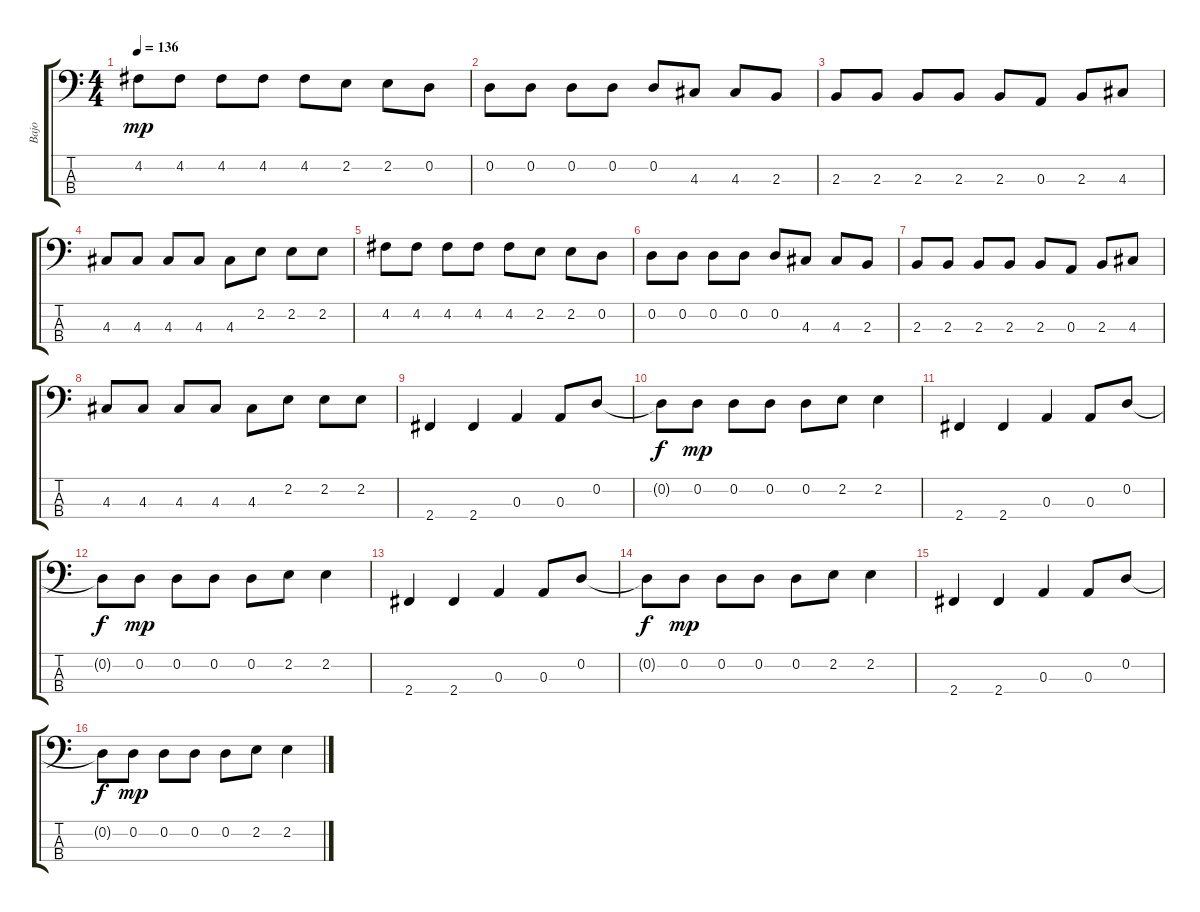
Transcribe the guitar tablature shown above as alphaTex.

\track ("Bajo" "Bajo") {instrument electricbasspick}
\staff {score tabs}
\tuning (G2 D2 A1 E1) {hide}
\ts (4 4)
\tempo 136
\clef f4
\ks c
4.2.8{dy mp} 4.2.8 4.2.8 4.2.8 4.2.8 2.2.8 2.2.8 0.2.8 |
0.2.8 0.2.8 0.2.8 0.2.8 0.2.8 4.3.8 4.3.8 2.3.8 |
2.3.8 2.3.8 2.3.8 2.3.8 2.3.8 0.3.8 2.3.8 4.3.8 |
4.3.8 4.3.8 4.3.8 4.3.8 4.3.8 2.2.8 2.2.8 2.2.8 |
4.2.8 4.2.8 4.2.8 4.2.8 4.2.8 2.2.8 2.2.8 0.2.8 |
0.2.8 0.2.8 0.2.8 0.2.8 0.2.8 4.3.8 4.3.8 2.3.8 |
2.3.8 2.3.8 2.3.8 2.3.8 2.3.8 0.3.8 2.3.8 4.3.8 |
4.3.8 4.3.8 4.3.8 4.3.8 4.3.8 2.2.8 2.2.8 2.2.8 |
2.4.4 2.4.4 0.3.4 0.3.8 0.2.8 |
0.2{t}.8{dy f} 0.2.8{dy mp} 0.2.8 0.2.8 0.2.8 2.2.8 2.2.4 |
2.4.4 2.4.4 0.3.4 0.3.8 0.2.8 |
0.2{t}.8{dy f} 0.2.8{dy mp} 0.2.8 0.2.8 0.2.8 2.2.8 2.2.4 |
2.4.4 2.4.4 0.3.4 0.3.8 0.2.8 |
0.2{t}.8{dy f} 0.2.8{dy mp} 0.2.8 0.2.8 0.2.8 2.2.8 2.2.4 |
2.4.4 2.4.4 0.3.4 0.3.8 0.2.8 |
0.2{t}.8{dy f} 0.2.8{dy mp} 0.2.8 0.2.8 0.2.8 2.2.8 2.2.4
